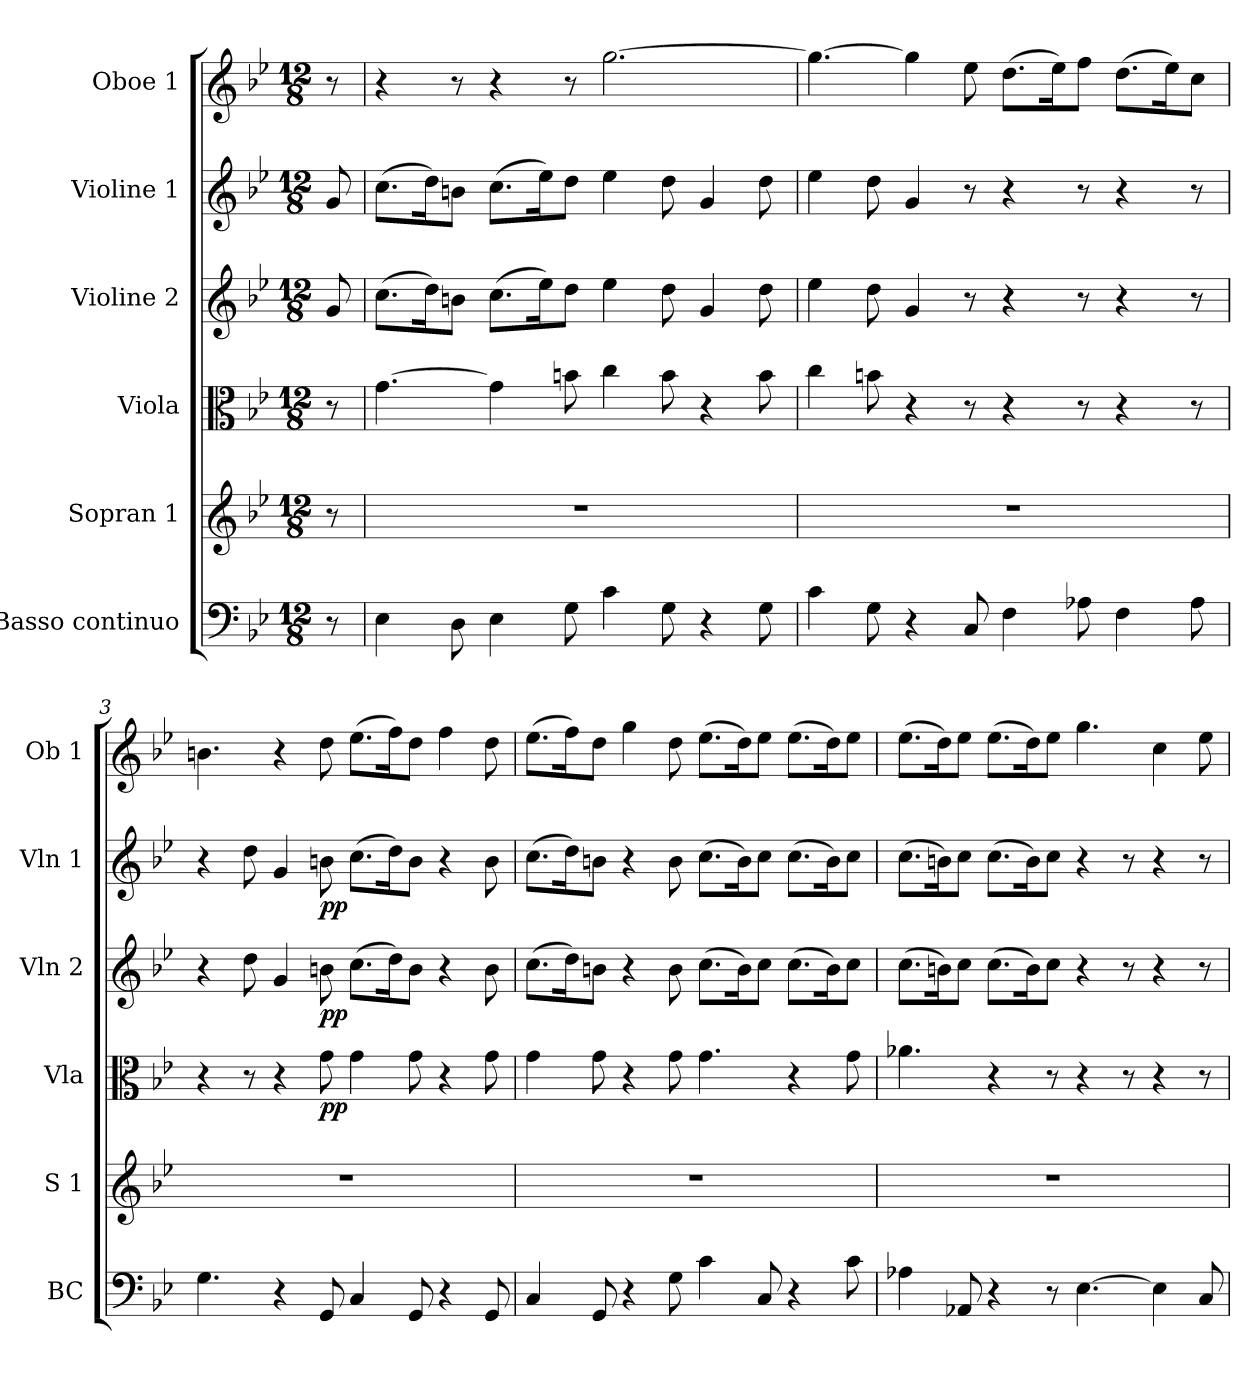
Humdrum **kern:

**kern	**kern	**kern	**dynam	**kern	**dynam	**kern	**dynam	**kern
*part6	*part5	*part4	*part4	*part3	*part3	*part2	*part2	*part1
*staff6	*staff5	*staff4	*staff4	*staff3	*staff3	*staff2	*staff2	*staff1
*I"Basso continuo	*I"Sopran 1	*I"Viola	*	*I"Violine 2	*	*I"Violine 1	*	*I"Oboe 1
*I'BC	*I'S 1	*I'Vla	*	*I'Vln 2	*	*I'Vln 1	*	*I'Ob 1
*clefF4	*clefG2	*clefC3	*	*clefG2	*	*clefG2	*	*clefG2
*ITrd7c12	*	*	*	*	*	*	*	*
*k[b-e-]	*k[b-e-]	*k[b-e-]	*	*k[b-e-]	*	*k[b-e-]	*	*k[b-e-]
*B-:	*B-:	*B-:	*	*B-:	*	*B-:	*	*B-:
*M12/8	*M12/8	*M12/8	*	*M12/8	*	*M12/8	*	*M12/8
=	=	=	=	=	=	=	=	=
8r	8r	8r	.	8g/	.	8g/	.	8r
=1	=1	=1	=1	=1	=1	=1	=1	=1
4EE-\	1.r	[4.g\	.	(>8.cc\L	.	(>8.cc\L	.	4r
.	.	.	.	16dd\K)	.	16dd\K)	.	.
8DD\	.	.	.	8bn\J	.	8bn\J	.	8r
4EE-\	.	4g\]	.	(>8.cc\L	.	(>8.cc\L	.	4r
.	.	.	.	16ee-\K)	.	16ee-\K)	.	.
8GG\	.	8bn\	.	8dd\J	.	8dd\J	.	8r
4C\	.	4cc\	.	4ee-\	.	4ee-\	.	[2.gg\
8GG\	.	8b\	.	8dd\	.	8dd\	.	.
4r	.	4r	.	4g/	.	4g/	.	.
8GG\	.	8b\	.	8dd\	.	8dd\	.	.
=2	=2	=2	=2	=2	=2	=2	=2	=2
4C\	1.r	4cc\	.	4ee-\	.	4ee-\	.	4.gg\_
8GG\	.	8bn\	.	8dd\	.	8dd\	.	.
4r	.	4r	.	4g/	.	4g/	.	4gg\]
8CC/	.	8r	.	8r	.	8r	.	8ee-\
4FF\	.	4r	.	4r	.	4r	.	(>8.dd\L
.	.	.	.	.	.	.	.	16ee-\K)
8AA-X\	.	8r	.	8r	.	8r	.	8ff\J
4FF\	.	4r	.	4r	.	4r	.	(>8.dd\L
.	.	.	.	.	.	.	.	16ee-\K)
8AA-\	.	8r	.	8r	.	8r	.	8cc\J
=3	=3	=3	=3	=3	=3	=3	=3	=3
4.GG\	1.r	4r	.	4r	.	4r	.	4.bn\
.	.	8r	.	8dd\	.	8dd\	.	.
4r	.	4r	.	4g/	.	4g/	.	4r
!	!	!	!LO:DY:b	!	!LO:DY:b	!	!LO:DY:b	!
8GGG/	.	8g\	pp	8bn\	pp	8bn\	pp	8dd\
4CC/	.	4g\	.	(>8.cc\L	.	(>8.cc\L	.	(>8.ee-\L
.	.	.	.	16dd\K)	.	16dd\K)	.	16ff\K)
8GGG/	.	8g\	.	8b\J	.	8b\J	.	8dd\J
4r	.	4r	.	4r	.	4r	.	4ff\
8GGG/	.	8g\	.	8b\	.	8b\	.	8dd\
=4	=4	=4	=4	=4	=4	=4	=4	=4
4CC/	1.r	4g\	.	(>8.cc\L	.	(>8.cc\L	.	(>8.ee-\L
.	.	.	.	16dd\K)	.	16dd\K)	.	16ff\K)
8GGG/	.	8g\	.	8bn\J	.	8bn\J	.	8dd\J
4r	.	4r	.	4r	.	4r	.	4gg\
8GG\	.	8g\	.	8b\	.	8b\	.	8dd\
4C\	.	4.g\	.	(>8.cc\L	.	(>8.cc\L	.	(>8.ee-\L
.	.	.	.	16b\K)	.	16b\K)	.	16dd\K)
8CC/	.	.	.	8cc\J	.	8cc\J	.	8ee-\J
4r	.	4r	.	(>8.cc\L	.	(>8.cc\L	.	(>8.ee-\L
.	.	.	.	16b\K)	.	16b\K)	.	16dd\K)
8C\	.	8g\	.	8cc\J	.	8cc\J	.	8ee-\J
!!LO:LB:g=z
=5	=5	=5	=5	=5	=5	=5	=5	=5
4AA-X\	1.r	4.a-X\	.	(>8.cc\L	.	(>8.cc\L	.	(>8.ee-\L
.	.	.	.	16bn\K)	.	16bn\K)	.	16dd\K)
8AAA-X/	.	.	.	8cc\J	.	8cc\J	.	8ee-\J
4r	.	4r	.	(>8.cc\L	.	(>8.cc\L	.	(>8.ee-\L
.	.	.	.	16b\K)	.	16b\K)	.	16dd\K)
8r	.	8r	.	8cc\J	.	8cc\J	.	8ee-\J
[4.EE-\	.	4r	.	4r	.	4r	.	4.gg\
.	.	8r	.	8r	.	8r	.	.
4EE-\]	.	4r	.	4r	.	4r	.	4cc\
8CC/	.	8r	.	8r	.	8r	.	8ee-\
=	=	=	=	=	=	=	=	=
*-	*-	*-	*-	*-	*-	*-	*-	*-
